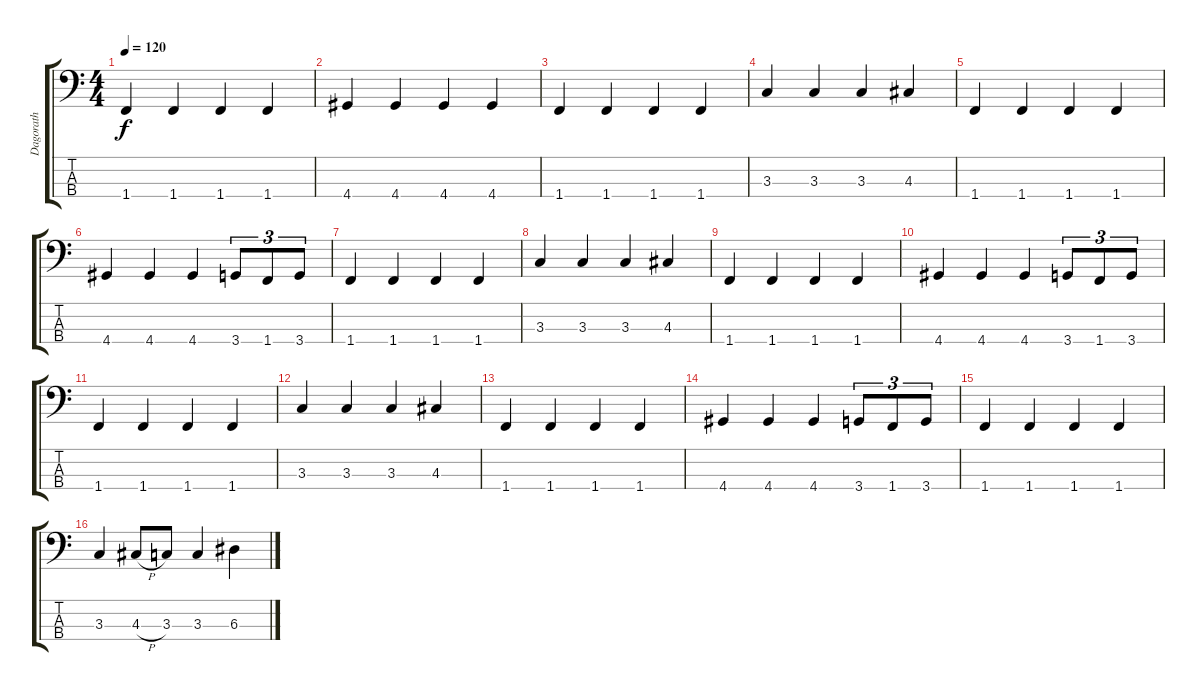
\track ("Dagorath" "Dagorath") {instrument electricbassfinger}
\staff {score tabs}
\tuning (G2 D2 A1 E1) {hide}
\ts (4 4)
\tempo 120
\clef f4
\ks c
1.4.4{dy f} 1.4.4 1.4.4 1.4.4 |
4.4.4 4.4.4 4.4.4 4.4.4 |
1.4.4 1.4.4 1.4.4 1.4.4 |
3.3.4 3.3.4 3.3.4 4.3.4 |
1.4.4 1.4.4 1.4.4 1.4.4 |
4.4.4 4.4.4 4.4.4 3.4.8{tu (3 2)} 1.4.8{tu (3 2)} 3.4.8{tu (3 2)} |
1.4.4 1.4.4 1.4.4 1.4.4 |
3.3.4 3.3.4 3.3.4 4.3.4 |
1.4.4 1.4.4 1.4.4 1.4.4 |
4.4.4 4.4.4 4.4.4 3.4.8{tu (3 2)} 1.4.8{tu (3 2)} 3.4.8{tu (3 2)} |
1.4.4 1.4.4 1.4.4 1.4.4 |
3.3.4 3.3.4 3.3.4 4.3.4 |
1.4.4 1.4.4 1.4.4 1.4.4 |
4.4.4 4.4.4 4.4.4 3.4.8{tu (3 2)} 1.4.8{tu (3 2)} 3.4.8{tu (3 2)} |
1.4.4 1.4.4 1.4.4 1.4.4 |
3.3.4 4.3{h}.8 3.3.8 3.3.4 6.3.4
